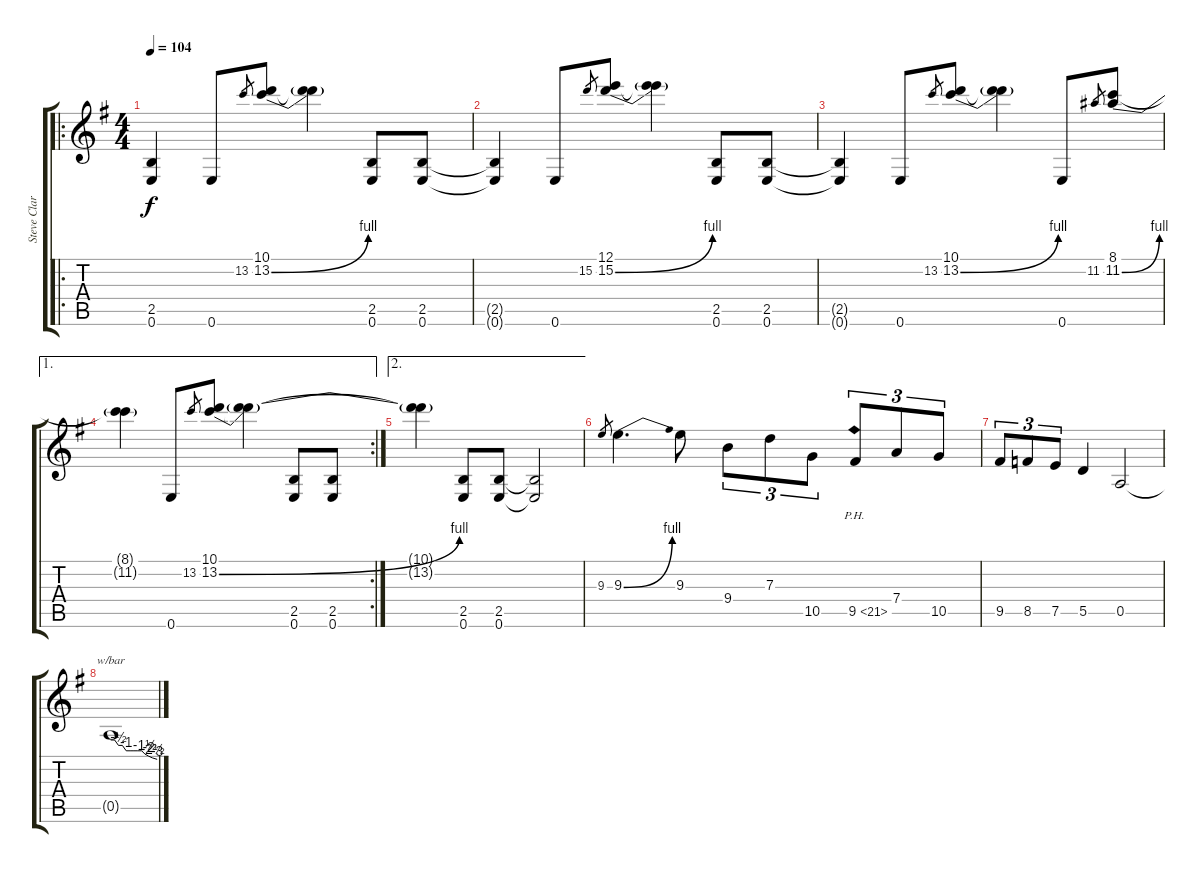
\track ("Steve Clark" "Steve Clar") {instrument distortionguitar}
\staff {score tabs}
\tuning (E4 B3 G3 D3 A2 E2) {hide}
\ro
\ts (4 4)
\tempo 104
\clef g2
\ks eminor
(2.5{t} 0.6{t}).4{dy f} 0.6.8 13.2.8{gr} (10.1 13.2{be (bend 0 0 60 4)}).8 (10.1{t} 13.2{t}).4 (2.5 0.6).8 (2.5 0.6).8 |
(2.5{t} 0.6{t}).4 0.6.8 15.2.8{gr} (12.1 15.2{be (bend 0 0 60 4)}).8 (12.1{t} 15.2{t}).4 (2.5 0.6).8 (2.5 0.6).8 |
(2.5{t} 0.6{t}).4 0.6.8 13.2.8{gr} (10.1 13.2{be (bend 0 0 60 4)}).8 (10.1{t} 13.2{t}).4 0.6.8 11.2.8{gr} (8.1 11.2{be (bend 0 0 60 4)}).8 |
\ae 1
\rc 2
(8.1{t} 11.2{t}).4 0.6.8 13.2.8{gr} (10.1 13.2{be (bend 0 0 60 4)}).8 (10.1{t} 13.2{t}).4 (2.5 0.6).8 (2.5 0.6).8 |
\ae 2
(10.1{t} 13.2{t}).4 (2.5 0.6).8 (2.5 0.6).8 (2.5{t} 0.6{t}).2 |
9.3.8{gr} 9.3{be (bend 0 0 60 4)}.4{d} 9.3.8 9.4.8{tu (3 2)} 7.3.8{tu (3 2)} 10.5.8{tu (3 2)} 9.5{ph 12}.8{tu (3 2)} 7.4.8{tu (3 2)} 10.5.8{tu (3 2)} |
9.5.8{tu (3 2)} 8.5.8{tu (3 2)} 7.5.8{tu (3 2)} 5.5.4 0.5.2 |
0.5{t}.1{tbe (custom default 0 0 5 0 10 -2 15 -2 20 -4 25 -4 30 -4 35 -4 40 -4 44 -6 49 -8 54 -10 60 -12)}
